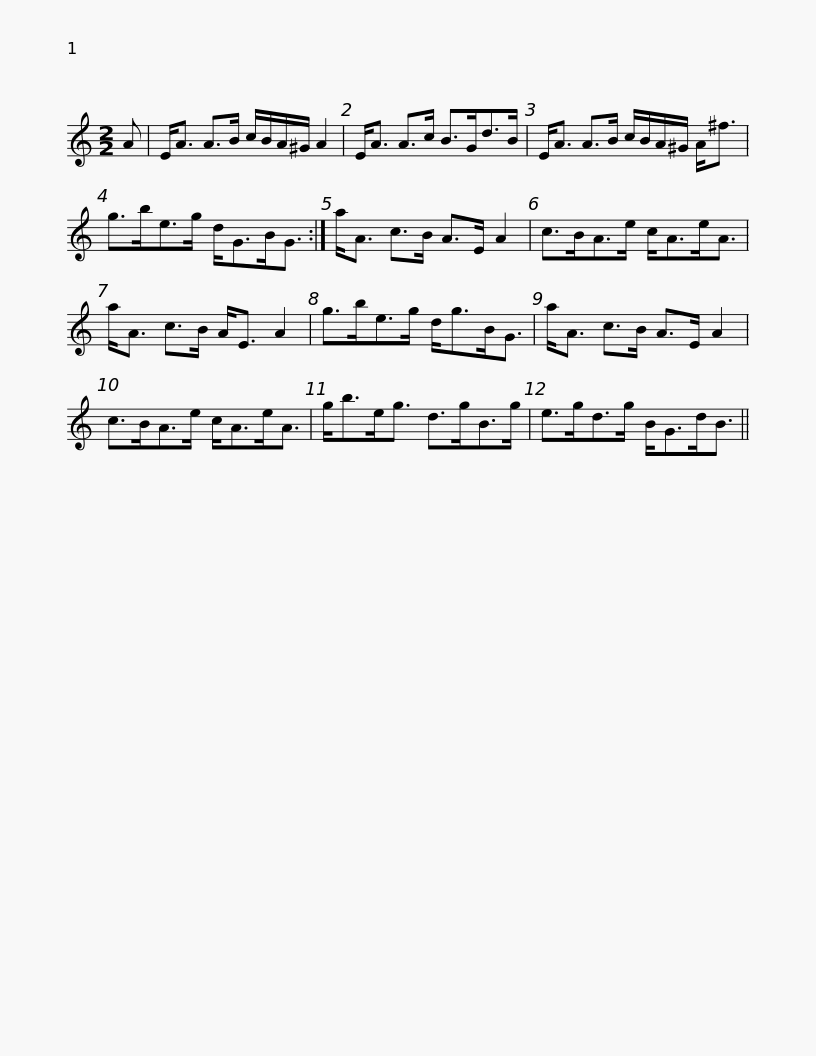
X:1
L:1/8
M:2/2
I:linebreak $
K:C
V:1 treble
V:1
 A | E<A A>B c/B/A/^G/ A2 | E<A A>c B>Gd>B | E<A A>B c/B/A/^G/ A<^f | g>be>g d<GB<G :|$ %5
 a<A c>B A>E A2 | c>BA>e c<Ae<A | a<A c>B A<E A2 | g>be>g d<gB<G | a<A c>B A>E A2 |$ %10
 c>BA>e c<Ae<A | g<be<g d>gB>g | e>gd>g B<Gd<B || %13
